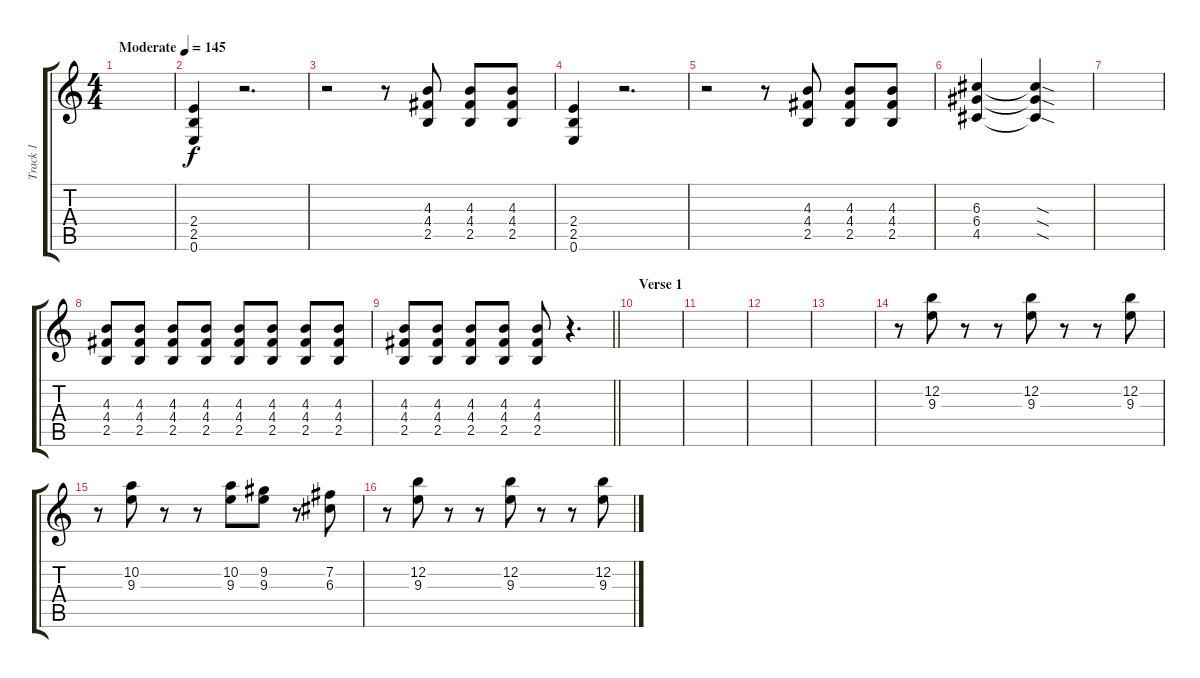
\track ("Track 1" "Track 1") {instrument distortionguitar}
\staff {score tabs}
\tuning (E4 B3 G3 D3 A2 E2) {hide}
\ts (4 4)
\tempo (145 "Moderate")
\clef g2
\ks c
|
(2.4 2.5 0.6).4 r.2{d} |
r.2 r.8 (4.3 4.4 2.5).8 (4.3 4.4 2.5).8 (4.3 4.4 2.5).8 |
(2.4 2.5 0.6).4 r.2{d} |
r.2 r.8 (4.3 4.4 2.5).8 (4.3 4.4 2.5).8 (4.3 4.4 2.5).8 |
(6.3 6.4 4.5).4 (6.3{sod t} 6.4{sod t} 4.5{sod t}).4 |
|
(4.3 4.4 2.5).8 (4.3 4.4 2.5).8 (4.3 4.4 2.5).8 (4.3 4.4 2.5).8 (4.3 4.4 2.5).8 (4.3 4.4 2.5).8 (4.3 4.4 2.5).8 (4.3 4.4 2.5).8 |
\barLineRight lightlight
(4.3 4.4 2.5).8 (4.3 4.4 2.5).8 (4.3 4.4 2.5).8 (4.3 4.4 2.5).8 (4.3 4.4 2.5).8 r.4{d} |
\section ("" "Verse 1")
|
|
|
|
r.8 (12.2 9.3).8 r.8 r.8 (12.2 9.3).8 r.8 r.8 (12.2 9.3).8 |
r.8 (10.2 9.3).8 r.8 r.8 (10.2 9.3).8 (9.2 9.3).8 r.8 (7.2 6.3).8 |
r.8 (12.2 9.3).8 r.8 r.8 (12.2 9.3).8 r.8 r.8 (12.2 9.3).8
